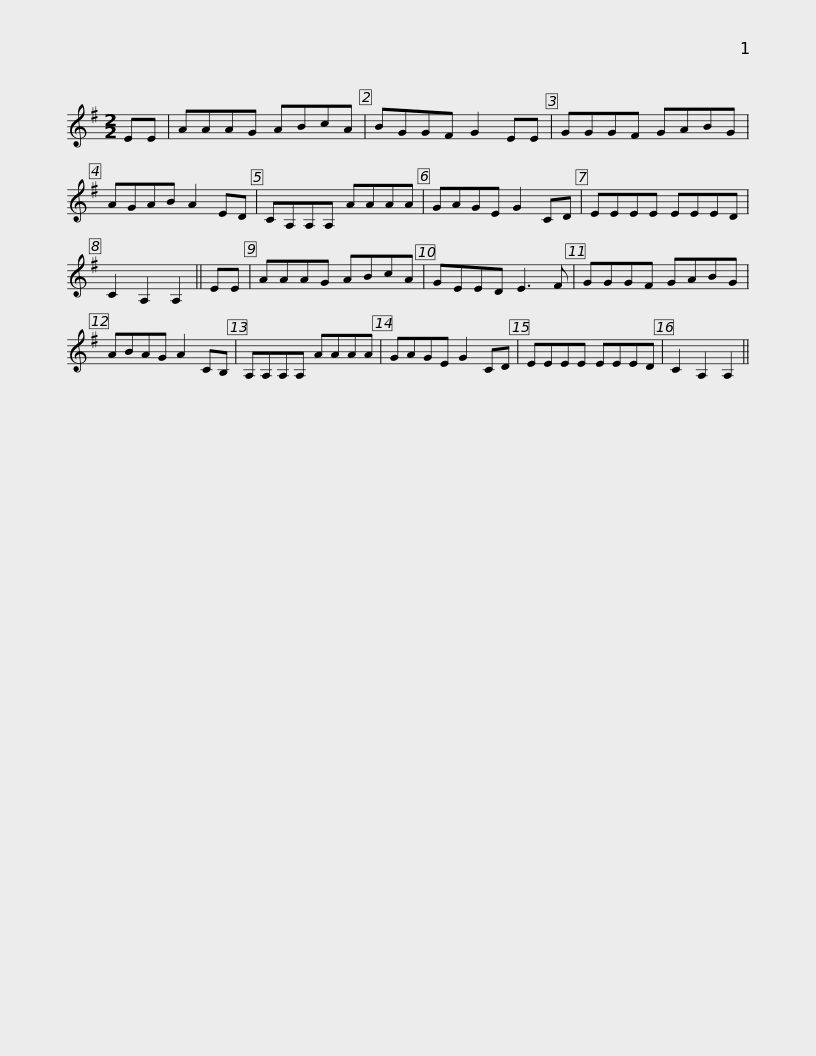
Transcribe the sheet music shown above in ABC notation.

X:1
L:1/8
M:2/2
I:linebreak $
K:G
V:1 treble
V:1
 EE | AAAG ABcA | BGGF G2 EE | GGGF GABG | AGAB A2 ED | %5
 CA,A,A, AAAA |$ GAGE G2 CD | EEEE EEED | C2 A,2 A,2 || EE | %10
 AAAG ABcA | GEED E3 F | GGGF GABG |$ ABAG A2 CB, | A,A,A,A, AAAA | %15
 GAGE G2 CD | EEEE EEED | C2 A,2 A,2 || %18
